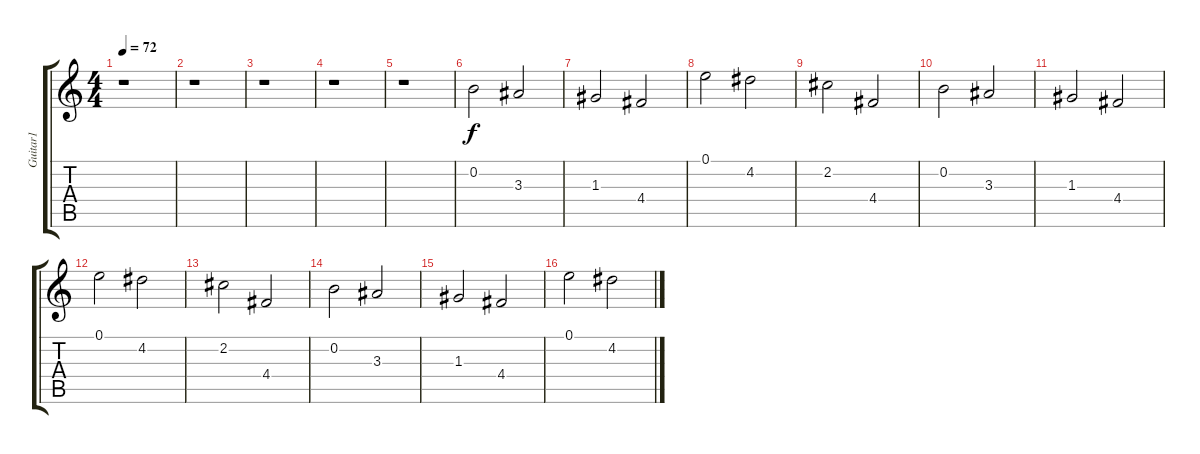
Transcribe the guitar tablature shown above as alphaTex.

\track ("Guitar1" "Guitar1") {instrument distortionguitar}
\staff {score tabs}
\tuning (E4 B3 G3 D3 A2 E2) {hide}
\ts (4 4)
\tempo 72
\clef g2
\ks c
r.1{dy f} |
r.1 |
r.1 |
r.1 |
r.1 |
0.2.2 3.3.2 |
1.3.2 4.4.2 |
0.1.2 4.2.2 |
2.2.2 4.4.2 |
0.2.2 3.3.2 |
1.3.2 4.4.2 |
0.1.2 4.2.2 |
2.2.2 4.4.2 |
0.2.2 3.3.2 |
1.3.2 4.4.2 |
0.1.2 4.2.2
